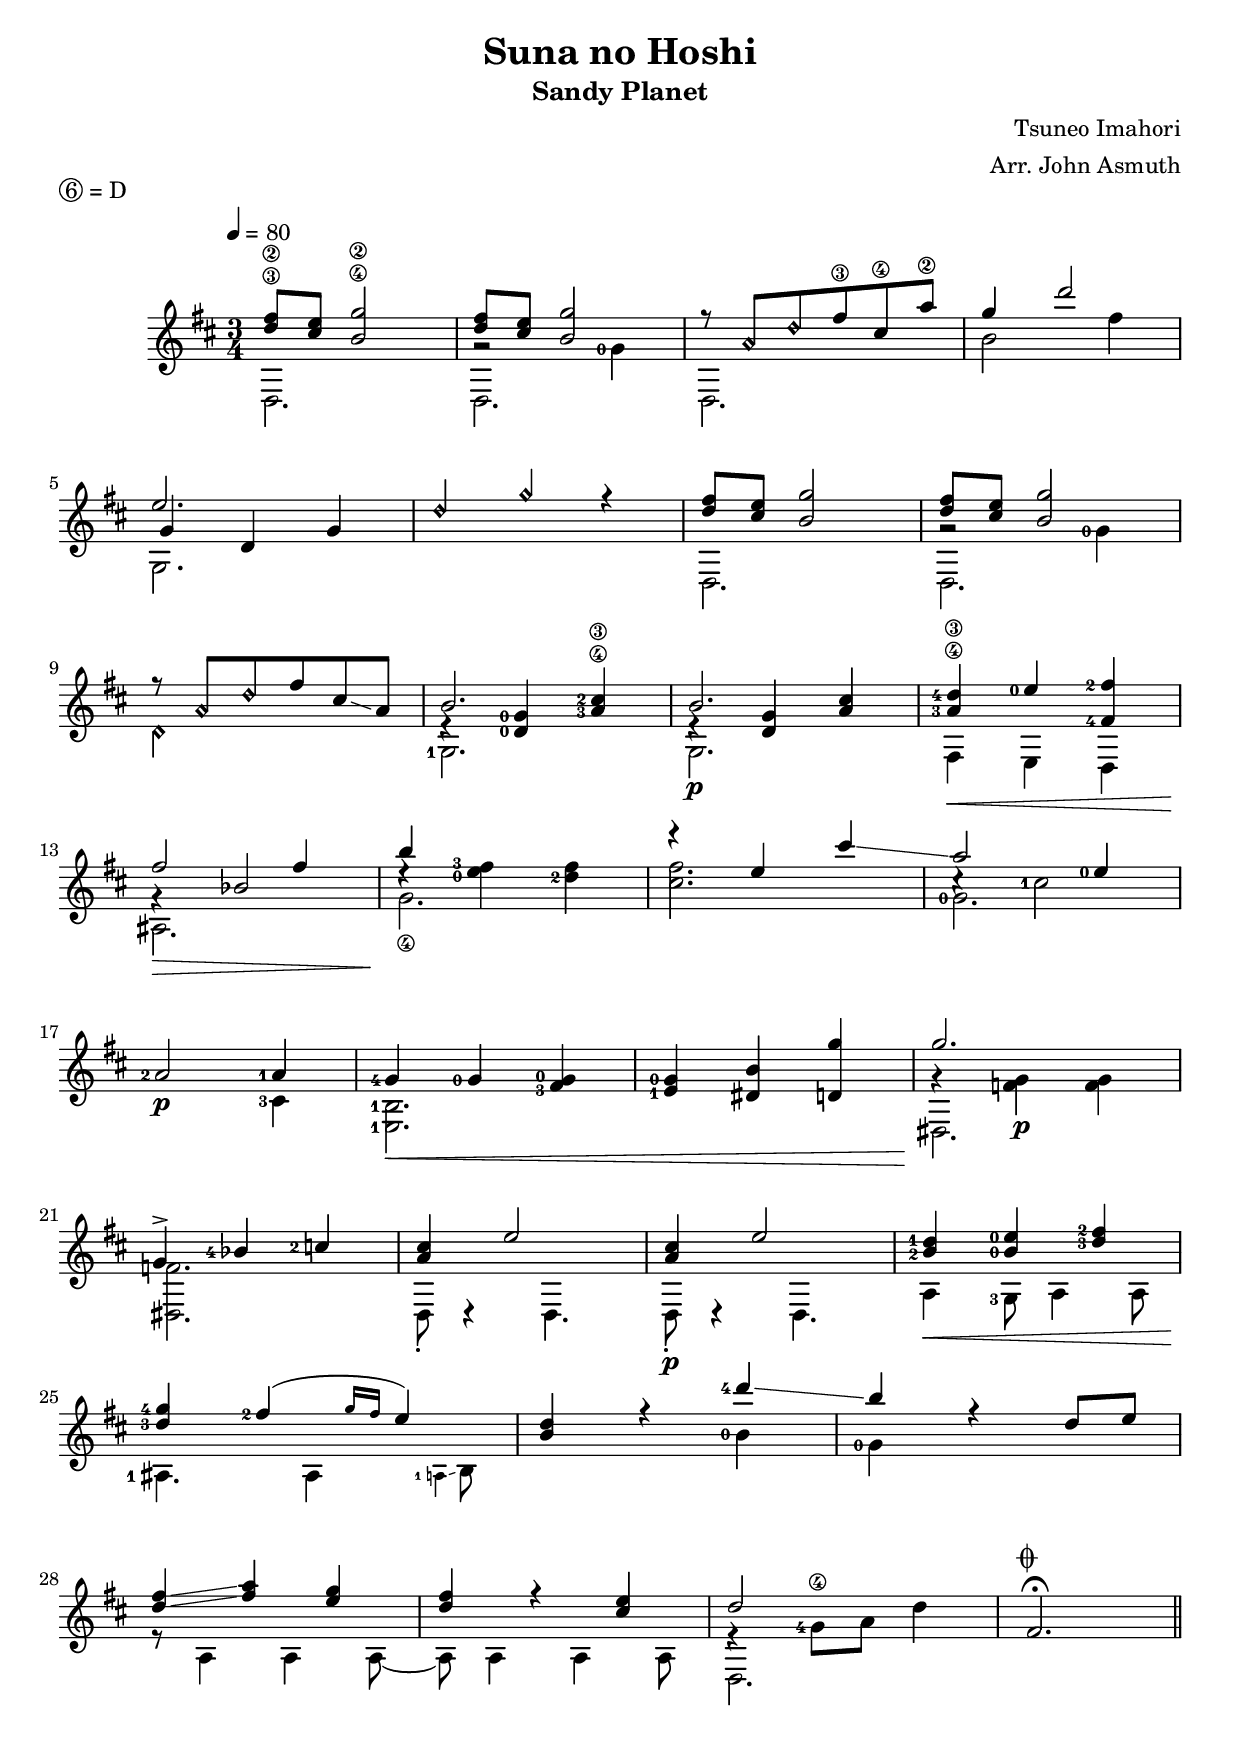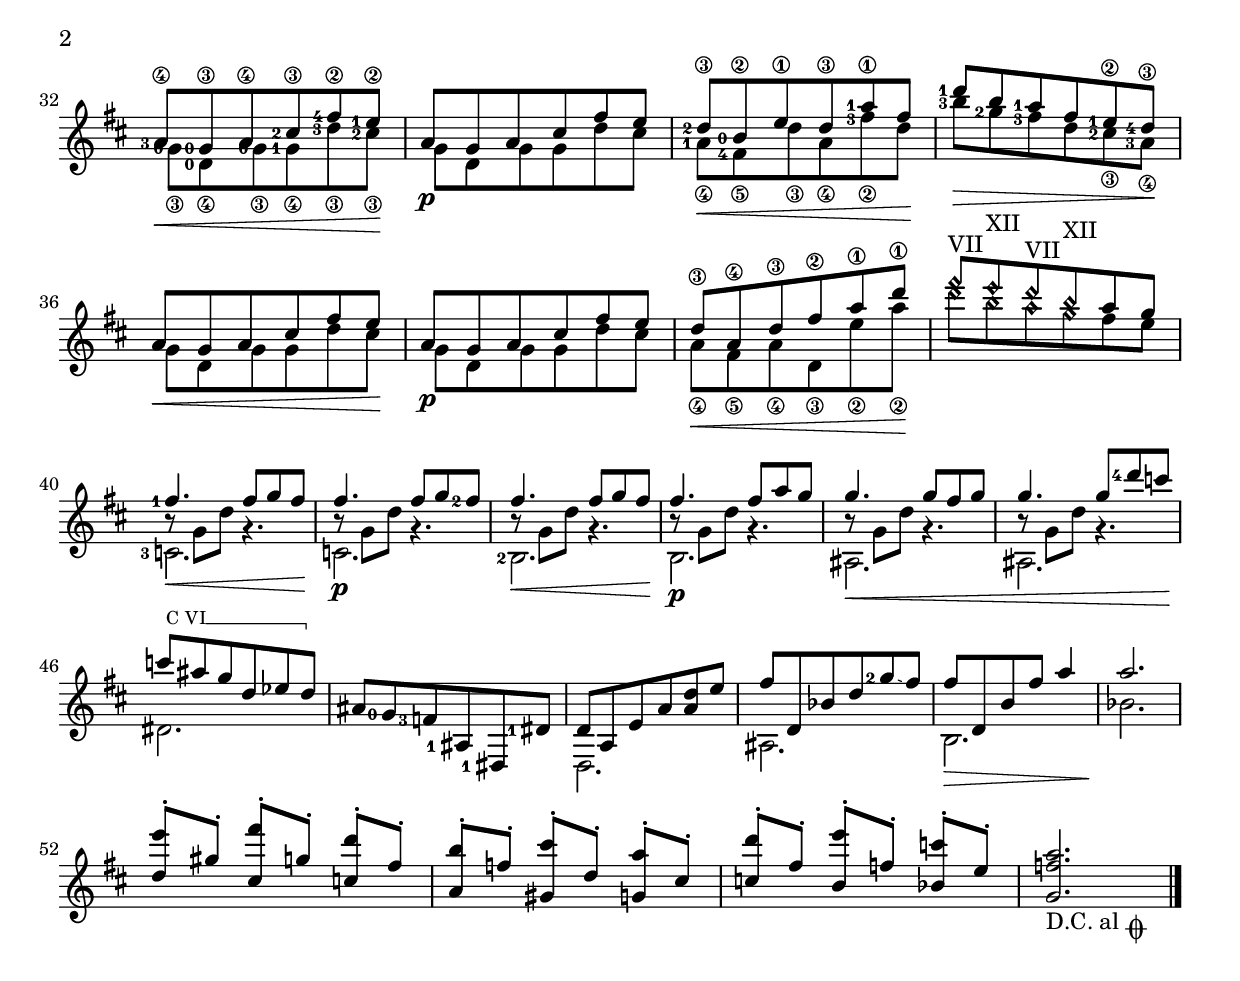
\version "2.18.2"
\header {
  title = "Suna no Hoshi"
  subtitle = "Sandy Planet"
  composer = "Tsuneo Imahori"
  arranger = "Arr. John Asmuth"
  piece = \markup { \line { \circle 6 "= D" } }
  
}

\include "bbarred.ly"
#(define RH rightHandFinger)

\score {
<<
\new Staff {
  \time 3/4
  \clef "treble"
  \tempo 4 = 80
 
  \key d \major
 
  % part A
 
  <<
    \new Voice { \voiceOne
      \set fingeringOrientations = #'(left)
        \set stringNumberOrientations = #'(up)
      
      <fis''\2 d''\3>8 <e'' cis''> <g''\2 b'\4>2 | <fis'' d''>8 <e'' cis''> <g'' b'>2 |
      r8 a'\harmonic d''\harmonic fis''\3 cis''\4 a''\2 | g''4 d'''2 |
      \break
      e''2. | d''4 \harmonic g''\harmonic r |
      
      <fis'' d''>8 <e'' cis''> <g'' b'>2 | <fis'' d''>8 <e'' cis''> <g'' b'>2 |
      
      \break
      r8 a'\harmonic d''\harmonic fis'' cis'' \glissando a' | <b'>2.  |
      b'2.\p | <d''-4\3 a'-3\4>4\< <e''-0> <fis''-2 fis'-4> |
      \break
      fis''2\!\> fis''4 |
      
      b''4\! s2 | r4 e'' cis''' \glissando |
      a''2 <e''-0>4 | \break
      <a'-2>2\p <a'-1>4 |
      
      <g'-4>4\<  <g'-0> <g'-0 fis'-3>4 | <g'-0 e'-1>4 <b' dis'> <g'' d'> |
      g''2.\! | \break
      <g'>4-> <bes'-4> <c''-2> |
      
      
      <cis'' a'>4 e''2 | <cis'' a'>4\p e''2 |
      <d''-1 b'-2>4\< <e''-0 b'-0> <fis''-2 d''-3> | 
      \break <g''-4 d''-3>\! <fis''-2> ( \slashedGrace {g''16 fis''} e''4) |
      <d'' b'>4 r <d'''-4> \glissando | <b''>4 r d''8 e'' |
      
      \break
      <fis'' d''>4 \glissando <a'' fis''> <g'' e''> | <fis'' d''> r <e'' cis''> | d''2 s4 | fis'2. \fermata |
      
      \bar "||"
    }
    \new Voice { \voiceTwo
      \set fingeringOrientations = #'(left)
      \set stringNumberOrientations = #'(down)

      d2. | d2. |
      d2. | b'2 fis''4 |
      g2. | s2. |
      
      d2. | d2. |
      d'2. \harmonic | <g-1>2.  |
      g2. |  fis4 e d |
      ais2. |
      
      <g'\4>2. | s2. |
      <g'-0>2. | 
      s2 <cis'-3>4 |
      <b-1 e-1>2. | s2. |
      dis2. | <f' dis>2. |
      
      d8 \staccato \tweak Y-offset #-6 r4 d4. | d8 \staccato \tweak Y-offset #-6 r4 d4. |
      a4 <g-3>8 a4 a8 | <ais-1>4. ais4 \grace <a-1> \glissando <b>8 |
      s2 <b'-0>4 | <g'-0> s2 |
      
      r8 a4 a4 a8~ | a8 a4 a4 a8 | d2. | s2. |
    }
    \new Voice { \voiceThree
      \set fingeringOrientations = #'(left)
        \set stringNumberOrientations = #'(up)
      
      s2. | s2. |
      s2. | s2. |
      g'4 d' g' | s2. |
      
      s2. | s2. |
      s2. | \tweak Y-offset #-2.2 r4 <g'-0 d'-0> <cis''-2\3 a'-3\4> |
      \tweak Y-offset #-2.2 r4 <g' d'> <cis'' a'> | s2. |
      \tweak Y-offset #-1.2 r4 bes'2 |
      
      s2. | s2. |
      s2. | s2. |
      s2. | s2. |
      s2. | s2. |
      
      s2. | s2. |
      s2. | s2. |
      s2. | s2. |
      
      s2. | s2. |
      s2. | s2.-\markup { \musicglyph #"scripts.coda" } |
      
    }
    \new Voice { \voiceFour
      \set fingeringOrientations = #'(left)
      \set stringNumberOrientations = #'(up)
      s2. | \tweak Y-offset #-1 r2 <g'-0>4 |
      s2. | s2. |
      s2. | s2. |
      
      s2. | \tweak Y-offset #-1 r2 <g'-0>4 |
      s2. | s2. |
      s2. | s2. |
      s2. | 
        
      \tweak Y-offset #1.2 r4 <fis''-3 e''-0> <fis'' d''-2> | <fis'' cis''>2. |
      \tweak Y-offset #.6 r4 <cis''-1>2 | s2. |
      s2. | s2. |
      \tweak Y-offset #-1 r4 <g' f'>\p <g' f'> | s2. |
      
      s2. | s2. |
      s2. | s2. | 
      s2. | s2. | 
      
      s2. | s2. |
      \tweak Y-offset #-2 r4 <g'-4\4>8 a' d''4 | s2. |
      
    }
  >>
  
  \pageBreak
  % part B
 
  <<
    \new Voice { \voiceOne
      \set fingeringOrientations = #'(left)
      \set stringNumberOrientations = #'(up)
      <a'-3\4>8\< <g'-0\3> <a'\4> <cis''-2\3> <fis''-4\2> <e''-1\2>\! | a'8\p g' a' cis'' fis'' e'' |
      <d''-2\3>8\< <b'-0\2> e''\1 <d''\3> <a''-1\1> fis''\! | <d'''-1>8\> b'' <a''-1> fis'' <e''-1\2> <d''-4\3>\! |
      
      a'8\< g' a' cis'' fis'' e''\! | a'8\p g' a' cis'' fis'' e'' |
      <d''\3>8\< <a'\4> <d''\3> <fis''\2> <a''\1> <d'''\1>\! | fis'''8-\markup {#"VII"} \harmonic e'''-\markup {#"XII"} \harmonic d'''-\markup {#"VII"} \harmonic b''-\markup {#"XII"} \harmonic a'' g'' |
      
      \break
      
      <fis''-1>4.\< fis''8 g'' fis''\! | fis''4.\p fis''8 g'' <fis''-2> |
      fis''4.\< fis''8 g'' fis''\! | fis''4.\p fis''8 a'' g'' |
      g''4.\< g''8 fis'' g'' | g''4. g''8 <d'''-4> \glissando c'''\! |
      
      \fbarre #"VI" { c'''8 ais'' g'' d'' ees'' d'' } | ais'8 <g'-0> <f'-3> <ais-1> <dis-1> <dis'-1> |
      d'8 a e' a' <d'' a'> e'' | fis''8 d' bes' d'' <g''-2> \glissando fis'' |
      fis''8\> d' b' fis'' a''4 | a''2.\! |
      
      \break
      
      <e''' d''>8 \staccato[ gis'' \staccato] <fis''' cis''> \staccato[ g'' \staccato] <d''' c''>[ \staccato fis'' \staccato] |
      <b'' a'>8 \staccato[ f'' \staccato] <cis''' gis'> \staccato[ d'' \staccato] <a'' g'> \staccato[ cis'' \staccato] |
      <d''' c''>8 \staccato[ fis'' \staccato] <e''' b'> \staccato[ f'' \staccato] <c''' bes'> \staccato[ e'' \staccato] |
      <a'' f'' g'>2.
      
      \bar "|."
    }
    \new Voice { \voiceTwo
      \set fingeringOrientations = #'(left)
      \set stringNumberOrientations = #'(down)
      <g'-0\3>8 <d'-0\4> <g'-0\3> <g'-1\4> <d''-3\3> <cis''-2\3> | g'8 d' g' g' d'' cis'' |
      <a'-1\4>8 <fis'-4\5> d''\3 <a'\4> <fis''-3\2> d'' | <b''-3> <g''-2> <fis''-3> d'' <cis''-2\3> <a'-3\4> |
      
      g'8 d' g' g' d'' cis'' | g'8 d' g' g' d'' cis'' |
      <a'\4>8 <fis'\5> <a'\4> <d'\3> <e''\2> <a''\2> | d'''8 \harmonic  b'' \harmonic a'' \harmonic g'' \harmonic fis'' e'' |
      
      <c'-3>2. | c'2. |
      <b-2>2. | b2. |
      ais2. | ais2. | 
      
      dis'2. | s2. |
      d2. | ais2. |
      b2. | bes'2. |
      
      s2. |
      s2. | 
      s2. |
      s2. |
    }
    \new Voice { \voiceThree
      \set fingeringOrientations = #'(left)
      \set stringNumberOrientations = #'(up)
      
    }
    \new Voice { \voiceFour
      \set fingeringOrientations = #'(left)
      \set stringNumberOrientations = #'(up)
      
      s2. | s2. |
      s2. | s2. |
      
      s2. | s2. |
      s2. | s2. |
      
      \tweak Y-offset #0 r8 g' d'' \tweak Y-offset #-1 r4. | \tweak Y-offset #0 r8 g' d'' \tweak Y-offset #-1 r4. |
      \tweak Y-offset #0 r8 g' d'' \tweak Y-offset #-1 r4. | \tweak Y-offset #0 r8 g' d'' \tweak Y-offset #-1 r4. |
      \tweak Y-offset #0 r8 g' d'' \tweak Y-offset #-1 r4. | \tweak Y-offset #0 r8 g' d'' \tweak Y-offset #-1 r4. |
      
      s2. | s2. |
      s2. | s2. |
      s2. | s2. |
      
      s2. |
      s2. | 
      s2. |
      s2.-\markup { "D.C. al" \musicglyph #"scripts.coda" } |
    }
  >>
}
>>

}